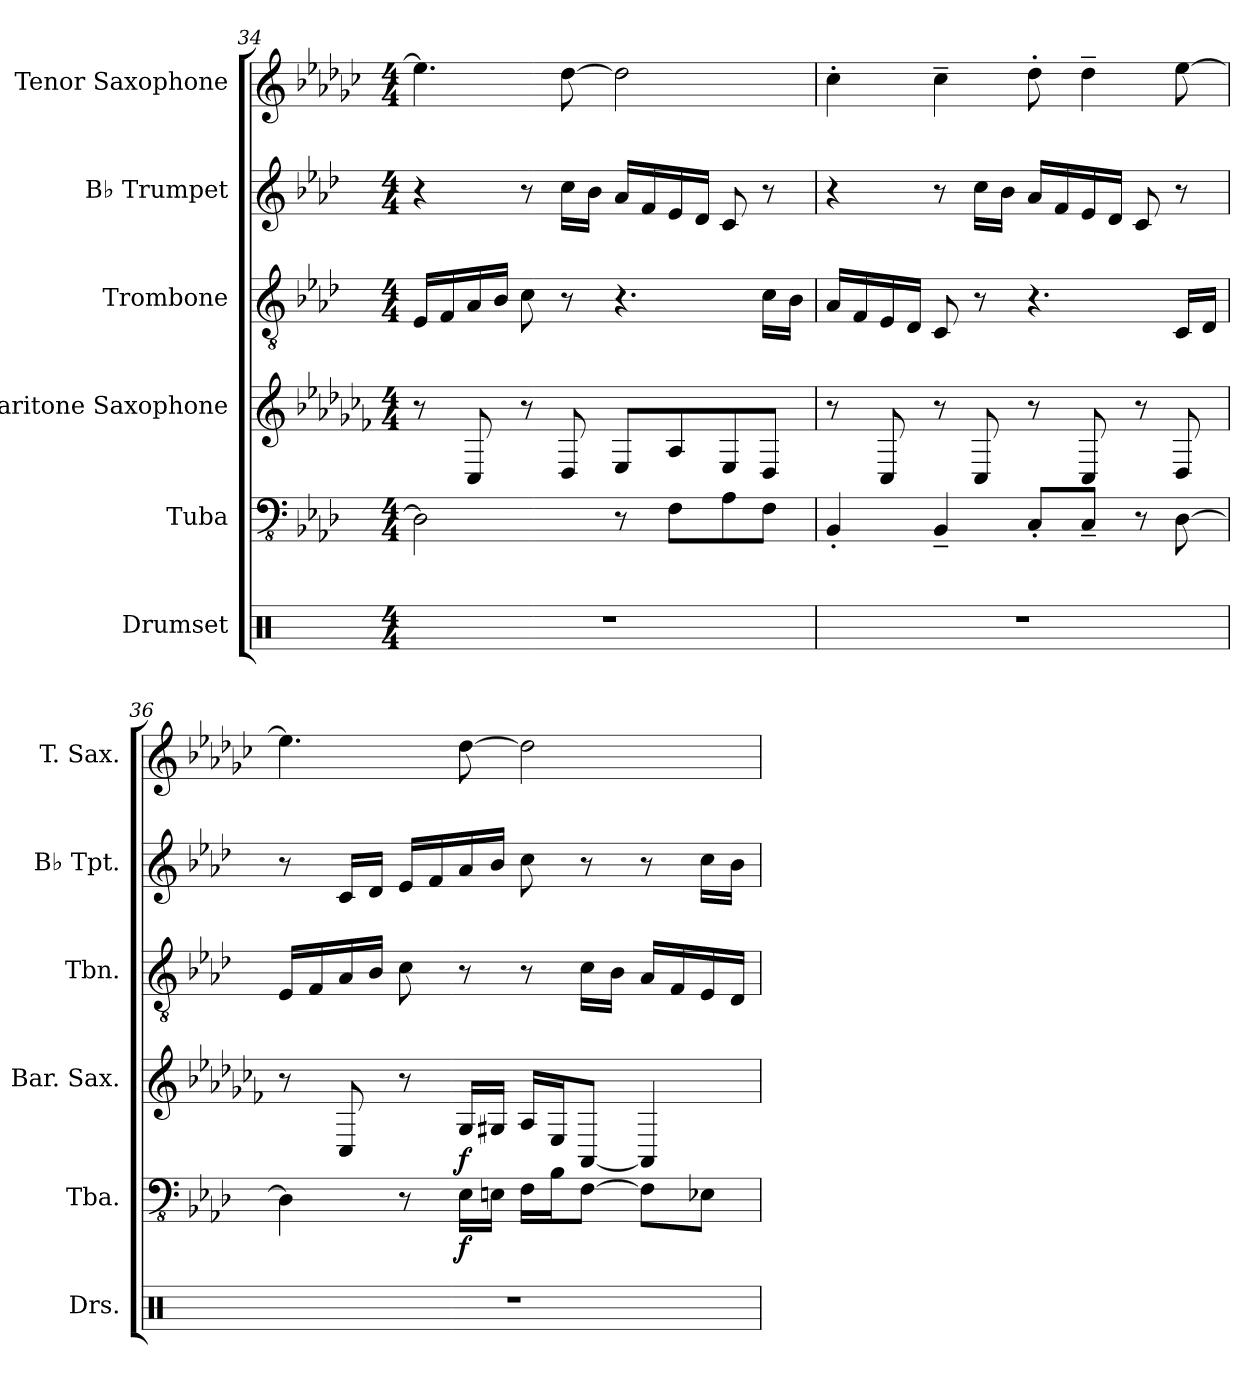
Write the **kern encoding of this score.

**kern	**kern	**dynam	**kern	**dynam	**kern	**kern	**kern
*part6	*part5	*part5	*part4	*part4	*part3	*part2	*part1
*staff6	*staff5	*staff5	*staff4	*staff4	*staff3	*staff2	*staff1
*I"Drumset	*I"Tuba	*	*I"Baritone Saxophone	*	*I"Trombone	*I"B♭ Trumpet	*I"Tenor Saxophone
*I'Drs.	*I'Tba.	*	*I'Bar. Sax.	*	*I'Tbn.	*I'B♭ Tpt.	*I'T. Sax.
*clefX	*clefFv4	*	*clefG2	*	*clefGv2	*clefG2	*clefG2
*	*	*	*ITrd12c21	*	*ITrd1c2	*ITrd1c2	*ITrd8c14
*k[]	*k[b-e-a-d-]	*	*k[b-e-a-d-g-c-f-]	*	*k[b-e-a-d-g-c-]	*k[b-e-a-d-g-c-]	*k[b-e-a-d-g-c-]
*M4/4	*M4/4	*	*M4/4	*	*M4/4	*M4/4	*M4/4
=34	=34	=34	=34	=34	=34	=34	=34
1r	2DD-]	.	8r	.	16D-LL	4r	4.e-]
.	.	.	.	.	16E-	.	.
.	.	.	8CC-	.	16G-	.	.
.	.	.	.	.	16A-JJ	.	.
.	.	.	8r	.	8B-	8r	.
.	.	.	8DD-	.	8r	16b-LL	[8d-
.	.	.	.	.	.	16a-JJ	.
.	8r	.	8EE-L	.	4.r	16g-LL	2d-]
.	.	.	.	.	.	16e-	.
.	8FFL	.	8AA-	.	.	16d-	.
.	.	.	.	.	.	16c-JJ	.
.	8AA-	.	8EE-	.	.	8B-	.
.	8FFJ	.	8DD-J	.	16B-LL	8r	.
.	.	.	.	.	16A-JJ	.	.
=35	=35	=35	=35	=35	=35	=35	=35
1r	4BBB-'	.	8r	.	16G-LL	4r	4c-'
.	.	.	.	.	16E-	.	.
.	.	.	8CC-	.	16D-	.	.
.	.	.	.	.	16C-JJ	.	.
.	4BBB-~	.	8r	.	8BB-	8r	4c-~
.	.	.	8CC-	.	8r	16b-LL	.
.	.	.	.	.	.	16a-JJ	.
.	8CC'L	.	8r	.	4.r	16g-LL	8d-'
.	.	.	.	.	.	16e-	.
.	8CC~J	.	8CC-	.	.	16d-	4d-~
.	.	.	.	.	.	16c-JJ	.
.	8r	.	8r	.	.	8B-	.
.	[8DD-	.	8DD-	.	16BB-LL	8r	[8e-
.	.	.	.	.	16C-JJ	.	.
=36	=36	=36	=36	=36	=36	=36	=36
1r	4DD-]	.	8r	.	16D-LL	8r	4.e-]
.	.	.	.	.	16E-	.	.
.	.	.	8CC-	.	16G-	16B-LL	.
.	.	.	.	.	16A-JJ	16c-JJ	.
.	8r	.	8r	.	8B-	16d-LL	.
.	.	.	.	.	.	16e-	.
!	!	!LO:DY:b	!	!LO:DY:b	!	!	!
.	16EE-LL	f	16GG-LL	f	8r	16g-	[8d-
.	16EEnJJ	.	16GG#XJJ	.	.	16a-JJ	.
.	16FFLL	.	16AA-LL	.	8r	8b-	2d-]
.	16BB-J	.	16EE-J	.	.	.	.
.	[8FFJ	.	[8AAA-J	.	16B-LL	8r	.
.	.	.	.	.	16A-JJ	.	.
.	8FFL]	.	4AAA-]	.	16G-LL	8r	.
.	.	.	.	.	16E-	.	.
.	8EE-XJ	.	.	.	16D-	16b-LL	.
.	.	.	.	.	16C-JJ	16a-JJ	.
=	=	=	=	=	=	=	=
*-	*-	*-	*-	*-	*-	*-	*-
